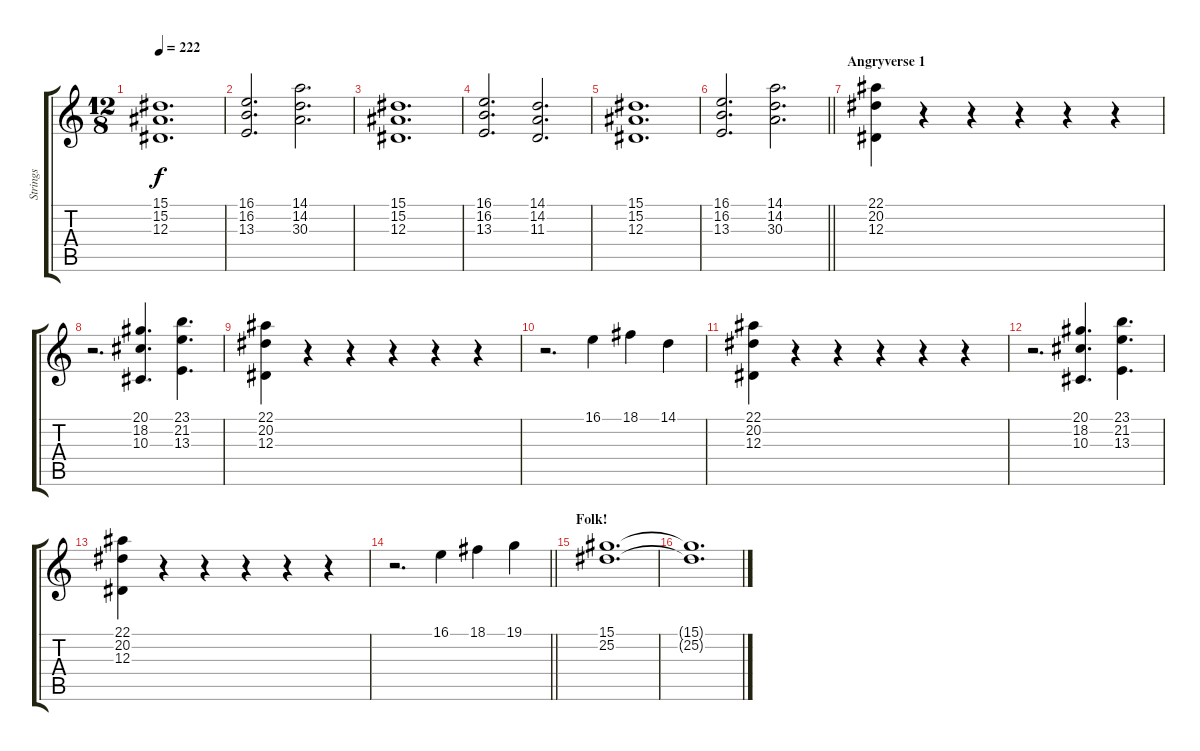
\track ("Strings" "Strings") {instrument stringensemble1}
\staff {score tabs}
\tuning (C4 G3 Eb3 Bb2 F2 C2) {hide}
\ts (12 8)
\tempo 222
\clef g2
\ks c
(15.1 15.2 12.3).1{d dy f} |
(16.1 16.2 13.3).2{d} (14.1 14.2 30.3).2{d} |
(15.1 15.2 12.3).1{d} |
(16.1 16.2 13.3).2{d} (14.1 14.2 11.3).2{d} |
(15.1 15.2 12.3).1{d} |
\barLineRight lightlight
(16.1 16.2 13.3).2{d} (14.1 14.2 30.3).2{d} |
\section ("" "Angryverse 1")
(22.1 20.2 12.3).4 r.4 r.4 r.4 r.4 r.4 |
r.2{d} (20.1 18.2 10.3).4{d} (23.1 21.2 13.3).4{d} |
(22.1 20.2 12.3).4 r.4 r.4 r.4 r.4 r.4 |
r.2{d} 16.1.4 18.1.4 14.1.4 |
(22.1 20.2 12.3).4 r.4 r.4 r.4 r.4 r.4 |
r.2{d} (20.1 18.2 10.3).4{d} (23.1 21.2 13.3).4{d} |
(22.1 20.2 12.3).4 r.4 r.4 r.4 r.4 r.4 |
\barLineRight lightlight
r.2{d} 16.1.4 18.1.4 19.1.4 |
\section ("" "Folk!")
(15.1 25.2).1{d} |
(15.1{t} 25.2{t}).1{d}
